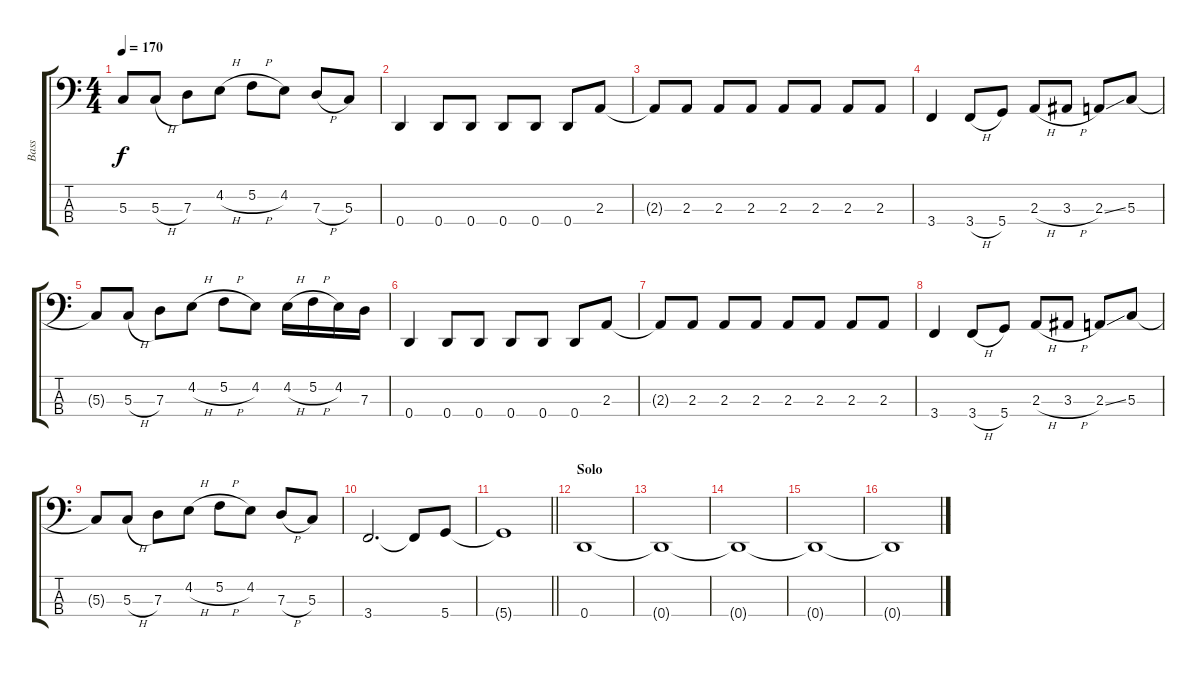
\track ("Bass" "Bass") {instrument electricbasspick}
\staff {score tabs}
\tuning (F2 C2 G1 D1) {hide}
\ts (4 4)
\tempo 170
\clef f4
\ks c
5.3{t}.8{dy f} 5.3{h}.8 7.3.8 4.2{h}.8 5.2{h}.8 4.2.8 7.3{h}.8 5.3.8 |
0.4.4 0.4.8 0.4.8 0.4.8 0.4.8 0.4.8 2.3.8 |
2.3{t}.8 2.3.8 2.3.8 2.3.8 2.3.8 2.3.8 2.3.8 2.3.8 |
3.4.4 3.4{h}.8 5.4.8 2.3{h}.8 3.3{h}.8 2.3{ss}.8 5.3.8 |
5.3{t}.8 5.3{h}.8 7.3.8 4.2{h}.8 5.2{h}.8 4.2.8 4.2{h}.16 5.2{h}.16 4.2.16 7.3.16 |
0.4.4 0.4.8 0.4.8 0.4.8 0.4.8 0.4.8 2.3.8 |
2.3{t}.8 2.3.8 2.3.8 2.3.8 2.3.8 2.3.8 2.3.8 2.3.8 |
3.4.4 3.4{h}.8 5.4.8 2.3{h}.8 3.3{h}.8 2.3{ss}.8 5.3.8 |
5.3{t}.8 5.3{h}.8 7.3.8 4.2{h}.8 5.2{h}.8 4.2.8 7.3{h}.8 5.3.8 |
3.4.2{d} 3.4{t}.8 5.4.8 |
\barLineRight lightlight
5.4{t}.1 |
\section ("" "Solo")
0.4.1 |
0.4{t}.1 |
0.4{t}.1 |
0.4{t}.1 |
0.4{t}.1
